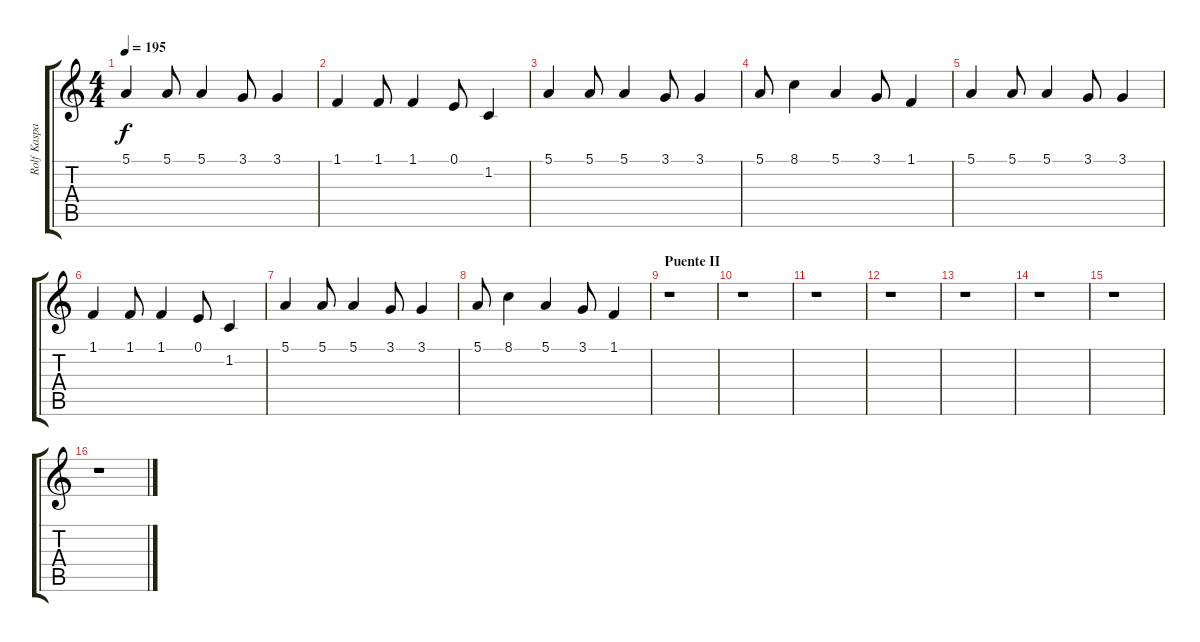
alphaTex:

\track ("Rolf Kasparek (Voz)" "Rolf Kaspa") {instrument lead1square}
\staff {score tabs}
\tuning (E4 B3 G3 D3 A2 E2) {hide}
\ts (4 4)
\tempo 195
\clef g2
\ks c
5.1.4{dy f} 5.1.8 5.1.4 3.1.8 3.1.4 |
1.1.4 1.1.8 1.1.4 0.1.8 1.2.4 |
5.1.4 5.1.8 5.1.4 3.1.8 3.1.4 |
5.1.8 8.1.4 5.1.4 3.1.8 1.1.4 |
5.1.4 5.1.8 5.1.4 3.1.8 3.1.4 |
1.1.4 1.1.8 1.1.4 0.1.8 1.2.4 |
5.1.4 5.1.8 5.1.4 3.1.8 3.1.4 |
5.1.8 8.1.4 5.1.4 3.1.8 1.1.4 |
\section ("" "Puente II")
r.1 |
r.1 |
r.1 |
r.1 |
r.1 |
r.1 |
r.1 |
r.1
